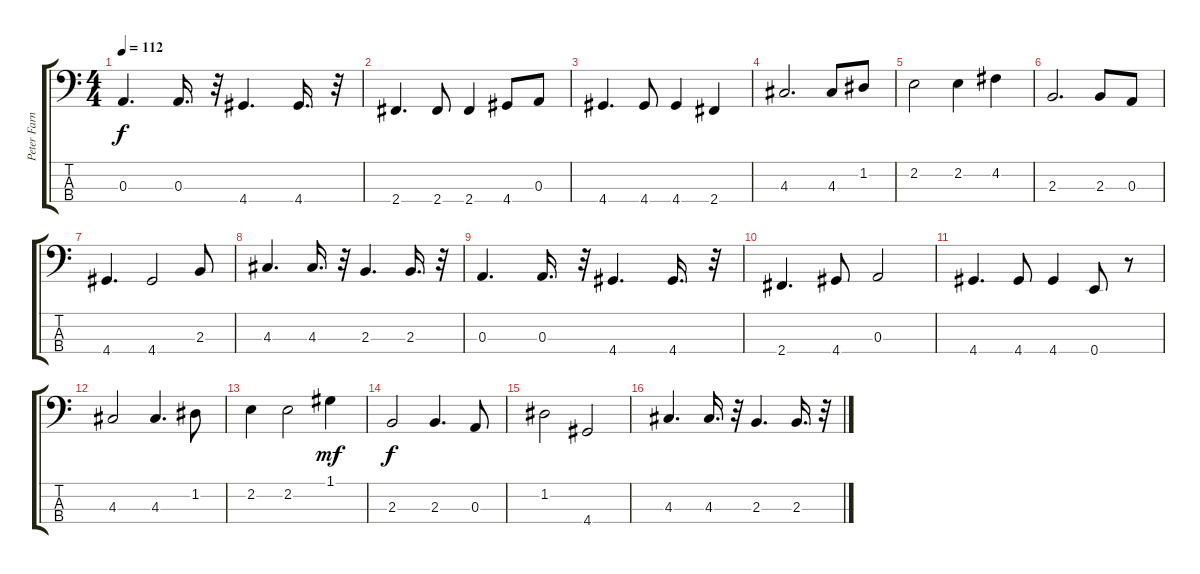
\track ("Peter Farnbauer (Bass Guitar)" "Peter Farn") {instrument electricbasspick}
\staff {score tabs}
\tuning (G2 D2 A1 E1) {hide}
\ts (4 4)
\tempo 112
\clef f4
\ks c
0.3.4{d dy f} 0.3.16{d} r.32 4.4.4{d} 4.4.16{d} r.32 |
2.4.4{d} 2.4.8 2.4.4 4.4.8 0.3.8 |
4.4.4{d} 4.4.8 4.4.4 2.4.4 |
4.3.2{d} 4.3.8 1.2.8 |
2.2.2 2.2.4 4.2.4 |
2.3.2{d} 2.3.8 0.3.8 |
4.4.4{d} 4.4.2 2.3.8 |
4.3.4{d} 4.3.16{d} r.32 2.3.4{d} 2.3.16{d} r.32 |
0.3.4{d} 0.3.16{d} r.32 4.4.4{d} 4.4.16{d} r.32 |
2.4.4{d} 4.4.8 0.3.2 |
4.4.4{d} 4.4.8 4.4.4 0.4.8 r.8 |
4.3.2 4.3.4{d} 1.2.8 |
2.2.4 2.2.2 1.1.4{dy mf} |
2.3.2{dy f} 2.3.4{d} 0.3.8 |
1.2.2 4.4.2 |
4.3.4{d volume 0} 4.3.16{d} r.32 2.3.4{d} 2.3.16{d} r.32
